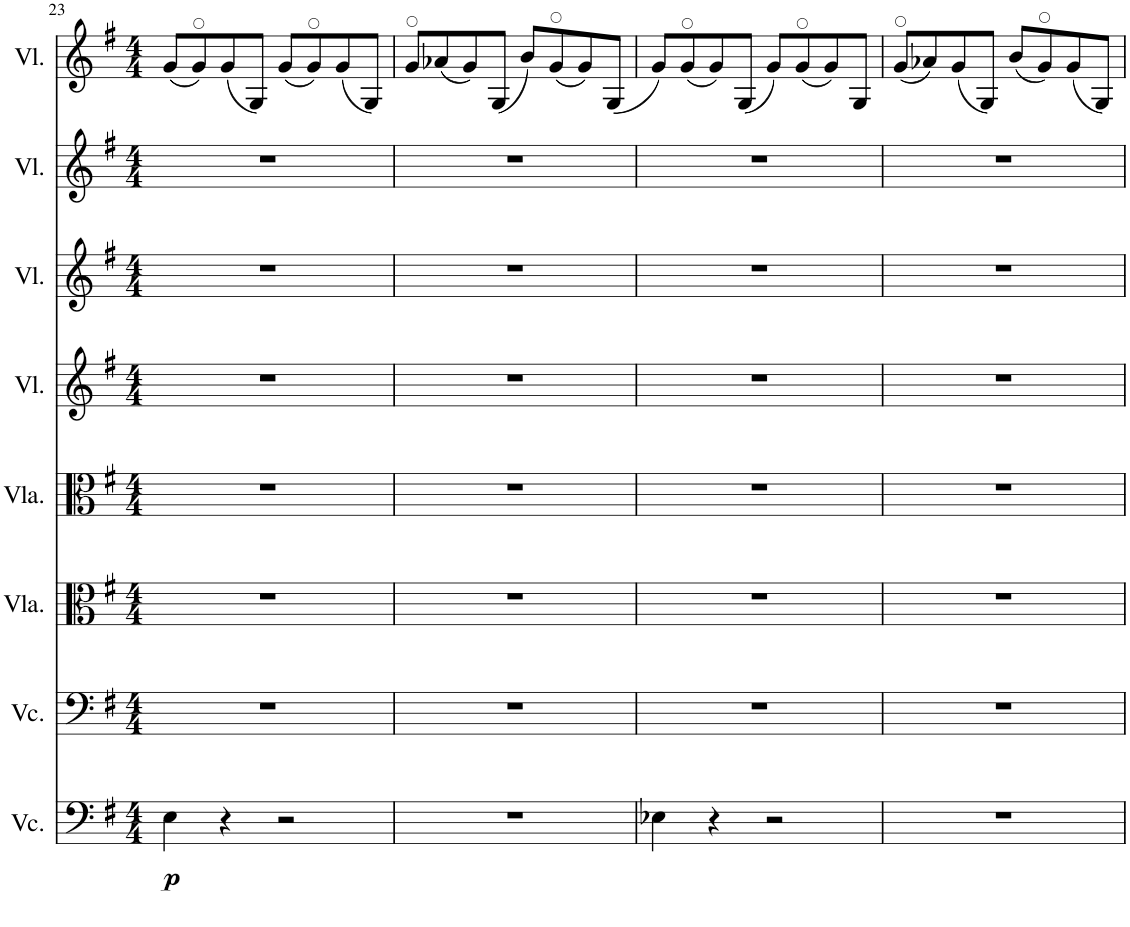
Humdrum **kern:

**kern	**dynam	**kern	**kern	**kern	**kern	**kern	**kern	**kern
*part8	*part8	*part7	*part6	*part5	*part4	*part3	*part2	*part1
*staff8	*staff8	*staff7	*staff6	*staff5	*staff4	*staff3	*staff2	*staff1
*I"Cello	*	*I"Cello	*I"Altviool	*I"Altviool	*I"Viool	*I"Viool	*I"Viool	*I"Viool
*	*	*	*	*	*I'Vl.	*I'Vl.	*I'Vl.	*I'Vl.
!!LO:PB:g=z
*clefF4	*	*clefF4	*clefC3	*clefC3	*clefG2	*clefG2	*clefG2	*clefG2
*k[f#]	*	*k[f#]	*k[f#]	*k[f#]	*k[f#]	*k[f#]	*k[f#]	*k[f#]
*M4/4	*	*M4/4	*M4/4	*M4/4	*M4/4	*M4/4	*M4/4	*M4/4
=23	=23	=23	=23	=23	=23	=23	=23	=23
!	!LO:DY:b	!	!	!	!	!	!	!
4E\	p	1r	1r	1r	1r	1r	1r	(8g/L
.	.	.	.	.	.	.	.	8g/)
4r	.	.	.	.	.	.	.	(8g/
.	.	.	.	.	.	.	.	8G/J)
2r	.	.	.	.	.	.	.	(8g/L
.	.	.	.	.	.	.	.	8g/)
.	.	.	.	.	.	.	.	(8g/
.	.	.	.	.	.	.	.	8G/J)
=24	=24	=24	=24	=24	=24	=24	=24	=24
1r	.	1r	1r	1r	1r	1r	1r	8g/L
.	.	.	.	.	.	.	.	(8a-X/
.	.	.	.	.	.	.	.	8g/)
.	.	.	.	.	.	.	.	(8G/J
.	.	.	.	.	.	.	.	8b/L)
.	.	.	.	.	.	.	.	(8g/
.	.	.	.	.	.	.	.	8g/)
.	.	.	.	.	.	.	.	(8G/J
=25	=25	=25	=25	=25	=25	=25	=25	=25
4E-X\	.	1r	1r	1r	1r	1r	1r	8g/L)
.	.	.	.	.	.	.	.	(8g/
4r	.	.	.	.	.	.	.	8g/)
.	.	.	.	.	.	.	.	(8G/J
2r	.	.	.	.	.	.	.	8g/L)
.	.	.	.	.	.	.	.	(8g/
.	.	.	.	.	.	.	.	8g/)
.	.	.	.	.	.	.	.	8G/J
=26	=26	=26	=26	=26	=26	=26	=26	=26
1r	.	1r	1r	1r	1r	1r	1r	(8g/L
.	.	.	.	.	.	.	.	8a-X/)
.	.	.	.	.	.	.	.	(8g/
.	.	.	.	.	.	.	.	8G/J)
.	.	.	.	.	.	.	.	(8b/L
.	.	.	.	.	.	.	.	8g/)
.	.	.	.	.	.	.	.	(8g/
.	.	.	.	.	.	.	.	8G/J)
=	=	=	=	=	=	=	=	=
*-	*-	*-	*-	*-	*-	*-	*-	*-
